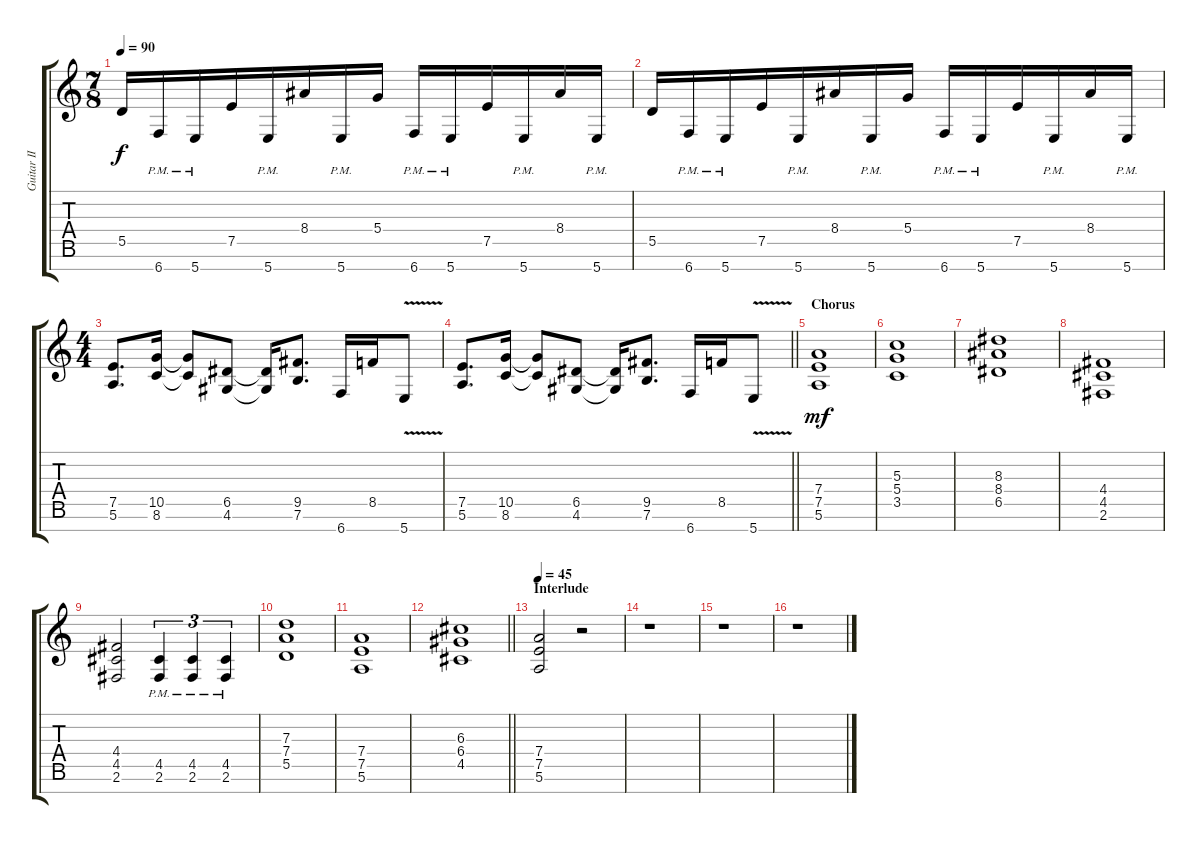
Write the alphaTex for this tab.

\track ("Guitar II" "Guitar II") {instrument distortionguitar}
\staff {score tabs}
\tuning (E4 B3 G3 D3 A2 E2 B1) {hide}
\ts (7 8)
\tempo 90
\clef g2
\ks c
5.5.16{dy f} 6.7{pm}.16{beam merge} 5.7{pm}.16 7.5.16 5.7{pm}.16 8.4.16{beam merge} 5.7{pm}.16 5.4.16 6.7{pm}.16 5.7{pm}.16{beam merge} 7.5.16 5.7{pm}.16 8.4.16 5.7{pm}.16 |
5.5.16 6.7{pm}.16{beam merge} 5.7{pm}.16 7.5.16 5.7{pm}.16 8.4.16{beam merge} 5.7{pm}.16 5.4.16 6.7{pm}.16 5.7{pm}.16{beam merge} 7.5.16 5.7{pm}.16 8.4.16 5.7{pm}.16 |
\ts (4 4)
(7.5 5.6).8{d} (10.5 8.6).16 (10.5{t} 8.6{t}).8 (6.5 4.6).8 (6.5{t} 4.6{t}).16 (9.5 7.6).8{d} 6.7.16 8.5.16 5.7{v}.8 |
\barLineRight lightlight
(7.5 5.6).8{d} (10.5 8.6).16 (10.5{t} 8.6{t}).8 (6.5 4.6).8 (6.5{t} 4.6{t}).16 (9.5 7.6).8{d} 6.7.16 8.5.16 5.7{v}.8 |
\section ("" "Chorus")
(7.4 7.5 5.6).1{dy mf} |
(5.3 5.4 3.5).1 |
(8.3 8.4 6.5).1 |
(4.4 4.5 2.6).1 |
(4.4 4.5 2.6).2 (4.5{pm} 2.6{pm}).4{tu (3 2)} (4.5{pm} 2.6{pm}).4{tu (3 2)} (4.5{pm} 2.6{pm}).4{tu (3 2)} |
(7.3 7.4 5.5).1 |
(7.4 7.5 5.6).1 |
\barLineRight lightlight
(6.3 6.4 4.5).1 |
\section ("" "Interlude")
\tempo 45
(7.4 7.5 5.6).2{volume 0} r.2 |
r.1 |
r.1 |
r.1
